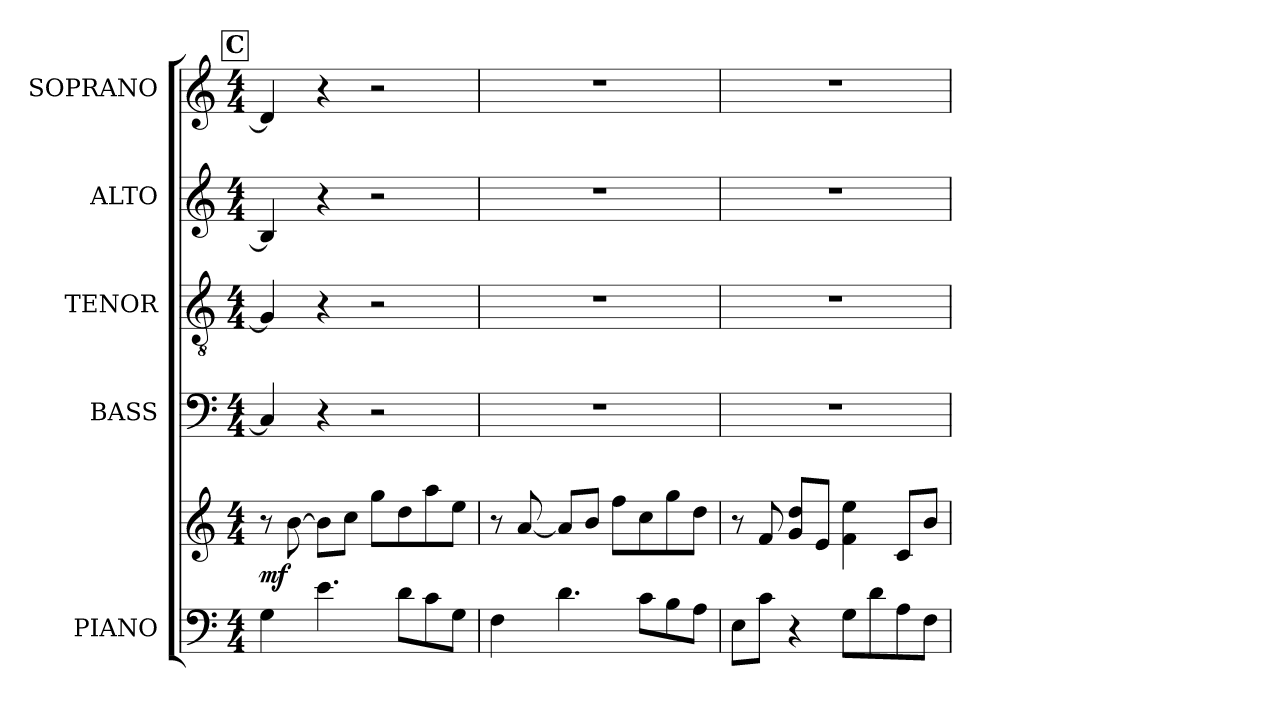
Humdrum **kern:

**kern	**kern	**dynam	**kern	**kern	**kern	**kern
*part5	*part5	*part5	*part4	*part3	*part2	*part1
*staff6	*staff5	*staff5/6	*staff4	*staff3	*staff2	*staff1
*I"PIANO	*	*	*I"BASS	*I"TENOR	*I"ALTO	*I"SOPRANO
*I'PNO.	*	*	*I'B.	*I'T.	*I'A.	*I'S.
*clefF4	*clefG2	*	*clefF4	*clefGv2	*clefG2	*clefG2
*	*	*	*	*ITrd7c12	*	*
*k[]	*k[]	*	*k[]	*k[]	*k[]	*k[]
*C:	*C:	*	*C:	*C:	*C:	*C:
*M4/4	*M4/4	*	*M4/4	*M4/4	*M4/4	*M4/4
*MM80	*MM80	*	*MM80	*MM80	*MM80	*MM80
!!LO:REH:place=s1:B:color=#000000:enc=box:fs=19.1405:t=C
=94	=94	=94	=94	=94	=94	=94
4Gi\	8r	mf	4Ci/]	4GGi/]	4Bi/]	4di/]
.	[8bi\	.	.	.	.	.
4.ei\	8bi\L]	.	4r	4r	4r	4r
.	8cci\J	.	.	.	.	.
.	8ggi\L	.	2r	2r	2r	2r
8di\L	8ddi\	.	.	.	.	.
8ci\	8aai\	.	.	.	.	.
8Gi\J	8eei\J	.	.	.	.	.
!!LO:PB:g=z
=95	=95	=95	=95	=95	=95	=95
4Fi\	8r	.	1r	1r	1r	1r
.	[8ai/	.	.	.	.	.
4.di\	8ai/L]	.	.	.	.	.
.	8bi/J	.	.	.	.	.
.	8ffi\L	.	.	.	.	.
8ci\L	8cci\	.	.	.	.	.
8Bi\	8ggi\	.	.	.	.	.
8Ai\J	8ddi\J	.	.	.	.	.
=96	=96	=96	=96	=96	=96	=96
8Ei\L	8r	.	1r	1r	1r	1r
8ci\J	8fi/	.	.	.	.	.
4r	8gi/ 8ddiL	.	.	.	.	.
.	8ei/J	.	.	.	.	.
8Gi\L	4fi\ 4eei	.	.	.	.	.
8di\	.	.	.	.	.	.
8Ai\	8ci/L	.	.	.	.	.
8Fi\J	8bi/J	.	.	.	.	.
=	=	=	=	=	=	=
*-	*-	*-	*-	*-	*-	*-
